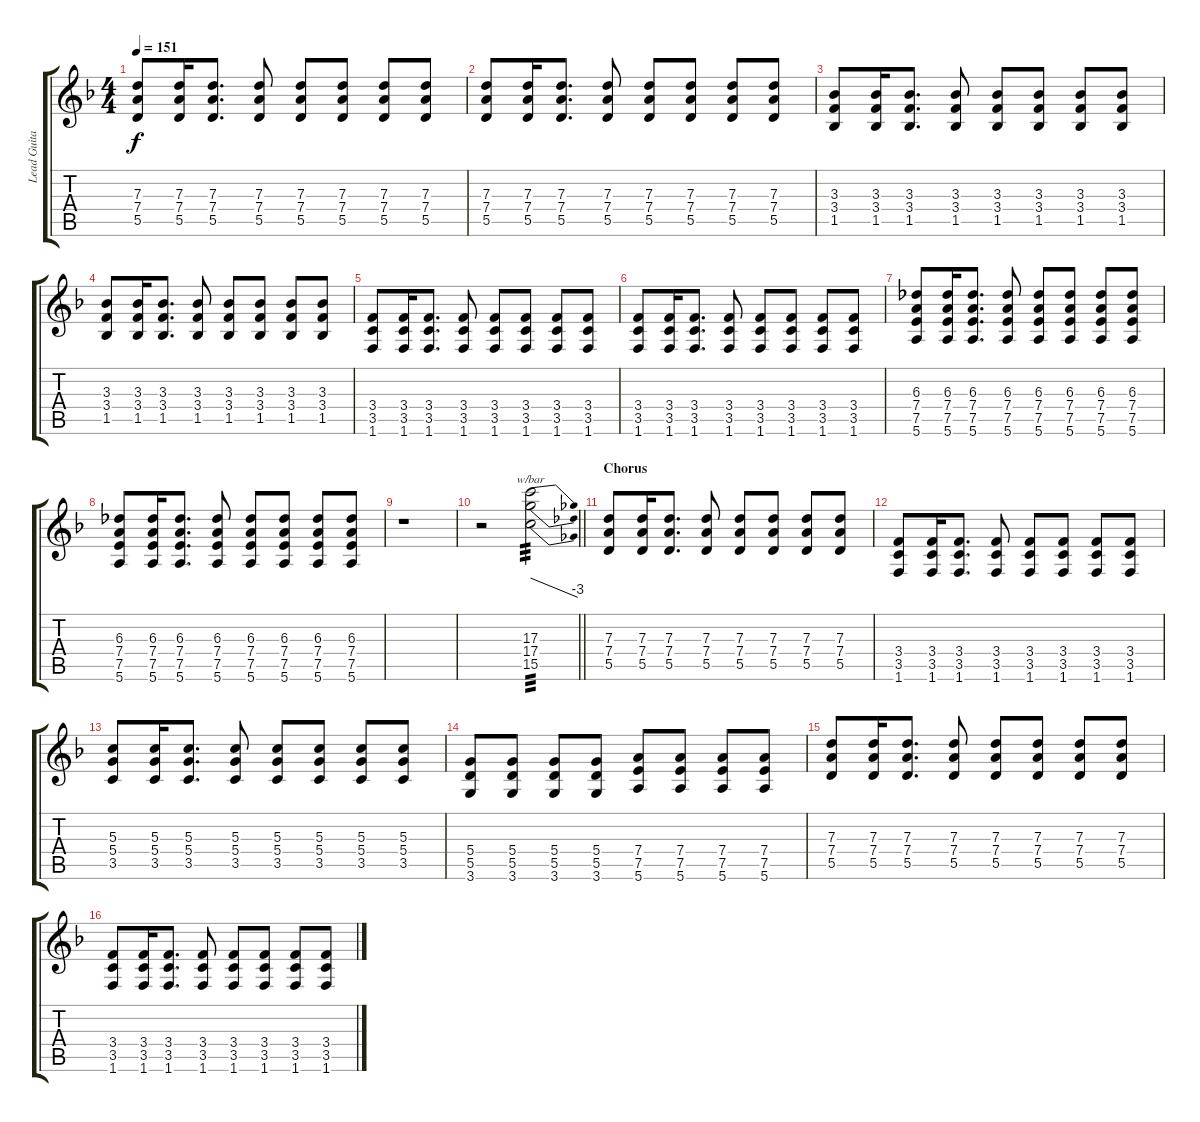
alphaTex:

\track ("Lead Guitar 2 - Greg Hetson" "Lead Guita") {instrument distortionguitar}
\staff {score tabs}
\tuning (E4 B3 G3 D3 A2 E2) {hide}
\ts (4 4)
\tempo 151
\clef g2
\ks f
(7.3 7.4 5.5).8{dy f} (7.3 7.4 5.5).16 (7.3 7.4 5.5).8{d} (7.3 7.4 5.5).8 (7.3 7.4 5.5).8 (7.3 7.4 5.5).8 (7.3 7.4 5.5).8 (7.3 7.4 5.5).8 |
(7.3 7.4 5.5).8 (7.3 7.4 5.5).16 (7.3 7.4 5.5).8{d} (7.3 7.4 5.5).8 (7.3 7.4 5.5).8 (7.3 7.4 5.5).8 (7.3 7.4 5.5).8 (7.3 7.4 5.5).8 |
(3.3 3.4 1.5).8 (3.3 3.4 1.5).16 (3.3 3.4 1.5).8{d} (3.3 3.4 1.5).8 (3.3 3.4 1.5).8 (3.3 3.4 1.5).8 (3.3 3.4 1.5).8 (3.3 3.4 1.5).8 |
(3.3 3.4 1.5).8 (3.3 3.4 1.5).16 (3.3 3.4 1.5).8{d} (3.3 3.4 1.5).8 (3.3 3.4 1.5).8 (3.3 3.4 1.5).8 (3.3 3.4 1.5).8 (3.3 3.4 1.5).8 |
(3.4 3.5 1.6).8 (3.4 3.5 1.6).16 (3.4 3.5 1.6).8{d} (3.4 3.5 1.6).8 (3.4 3.5 1.6).8 (3.4 3.5 1.6).8 (3.4 3.5 1.6).8 (3.4 3.5 1.6).8 |
(3.4 3.5 1.6).8 (3.4 3.5 1.6).16 (3.4 3.5 1.6).8{d} (3.4 3.5 1.6).8 (3.4 3.5 1.6).8 (3.4 3.5 1.6).8 (3.4 3.5 1.6).8 (3.4 3.5 1.6).8 |
(6.3 7.4 7.5 5.6).8 (6.3 7.4 7.5 5.6).16 (6.3 7.4 7.5 5.6).8{d} (6.3 7.4 7.5 5.6).8 (6.3 7.4 7.5 5.6).8 (6.3 7.4 7.5 5.6).8 (6.3 7.4 7.5 5.6).8 (6.3 7.4 7.5 5.6).8 |
(6.3 7.4 7.5 5.6).8 (6.3 7.4 7.5 5.6).16 (6.3 7.4 7.5 5.6).8{d} (6.3 7.4 7.5 5.6).8 (6.3 7.4 7.5 5.6).8 (6.3 7.4 7.5 5.6).8 (6.3 7.4 7.5 5.6).8 (6.3 7.4 7.5 5.6).8 |
r.1 |
\barLineRight lightlight
r.2 (17.3 17.4 15.5).2{tbe (dive default 0 0 60 -12) tp 3} |
\section ("" "Chorus")
(7.3 7.4 5.5).8 (7.3 7.4 5.5).16 (7.3 7.4 5.5).8{d} (7.3 7.4 5.5).8 (7.3 7.4 5.5).8 (7.3 7.4 5.5).8 (7.3 7.4 5.5).8 (7.3 7.4 5.5).8 |
(3.4 3.5 1.6).8 (3.4 3.5 1.6).16 (3.4 3.5 1.6).8{d} (3.4 3.5 1.6).8 (3.4 3.5 1.6).8 (3.4 3.5 1.6).8 (3.4 3.5 1.6).8 (3.4 3.5 1.6).8 |
(5.3 5.4 3.5).8 (5.3 5.4 3.5).16 (5.3 5.4 3.5).8{d} (5.3 5.4 3.5).8 (5.3 5.4 3.5).8 (5.3 5.4 3.5).8 (5.3 5.4 3.5).8 (5.3 5.4 3.5).8 |
(5.4 5.5 3.6).8 (5.4 5.5 3.6).8 (5.4 5.5 3.6).8 (5.4 5.5 3.6).8 (7.4 7.5 5.6).8 (7.4 7.5 5.6).8 (7.4 7.5 5.6).8 (7.4 7.5 5.6).8 |
(7.3 7.4 5.5).8 (7.3 7.4 5.5).16 (7.3 7.4 5.5).8{d} (7.3 7.4 5.5).8 (7.3 7.4 5.5).8 (7.3 7.4 5.5).8 (7.3 7.4 5.5).8 (7.3 7.4 5.5).8 |
(3.4 3.5 1.6).8 (3.4 3.5 1.6).16 (3.4 3.5 1.6).8{d} (3.4 3.5 1.6).8 (3.4 3.5 1.6).8 (3.4 3.5 1.6).8 (3.4 3.5 1.6).8 (3.4 3.5 1.6).8
